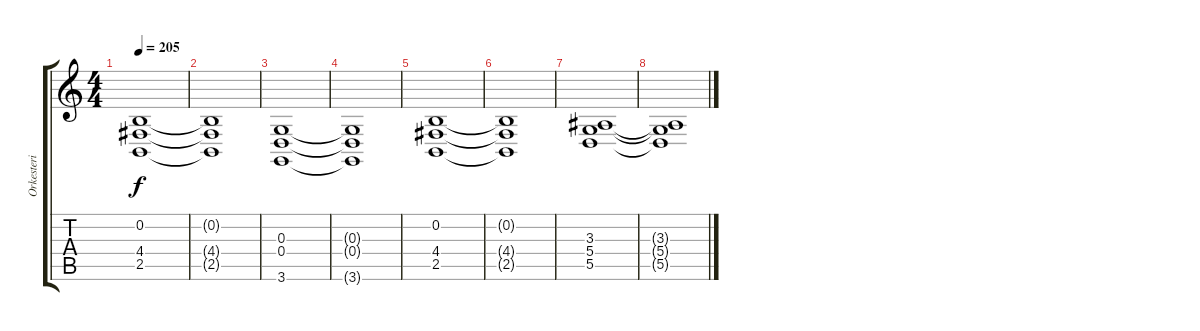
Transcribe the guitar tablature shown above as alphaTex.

\track ("Orkesteri M" "Orkesteri ") {instrument voiceoohs}
\staff {score tabs}
\tuning (E4 B3 G3 D3 A2 E2) {hide}
\ts (4 4)
\tempo 205
\clef g2
\ks c
(0.2 4.4 2.5).1{dy f} |
(0.2{t} 4.4{t} 2.5{t}).1 |
(0.3 0.4 3.6).1 |
(0.3{t} 0.4{t} 3.6{t}).1 |
(0.2 4.4 2.5).1 |
(0.2{t} 4.4{t} 2.5{t}).1 |
(3.3 5.4 5.5).1 |
(3.3{t} 5.4{t} 5.5{t}).1
